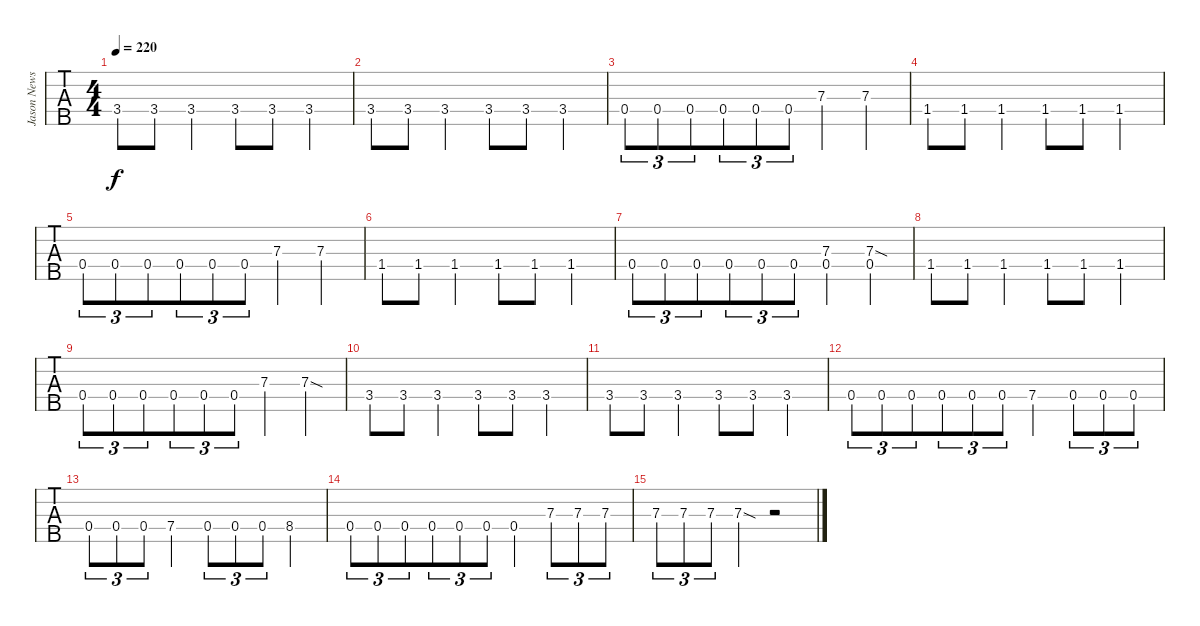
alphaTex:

\track ("Jason Newsted" "Jason News") {instrument electricbasspick}
\staff {tabs}
\tuning (G2 D2 A1 E1 B0) {hide}
\ts (4 4)
\tempo 220
\clef f4
\ks c
3.4.8{dy f} 3.4.8 3.4.4 3.4.8 3.4.8 3.4.4 |
3.4.8 3.4.8 3.4.4 3.4.8 3.4.8 3.4.4 |
0.4.8{tu (3 2)} 0.4.8{tu (3 2)} 0.4.8{tu (3 2) beam merge} 0.4.8{tu (3 2)} 0.4.8{tu (3 2)} 0.4.8{tu (3 2)} 7.3.4 7.3.4 |
1.4.8 1.4.8 1.4.4 1.4.8 1.4.8 1.4.4 |
0.4.8{tu (3 2)} 0.4.8{tu (3 2)} 0.4.8{tu (3 2) beam merge} 0.4.8{tu (3 2)} 0.4.8{tu (3 2)} 0.4.8{tu (3 2)} 7.3.4 7.3.4 |
1.4.8 1.4.8 1.4.4 1.4.8 1.4.8 1.4.4 |
0.4.8{tu (3 2)} 0.4.8{tu (3 2)} 0.4.8{tu (3 2) beam merge} 0.4.8{tu (3 2)} 0.4.8{tu (3 2)} 0.4.8{tu (3 2)} (7.3 0.4).4 (7.3{sod} 0.4).4 |
1.4.8 1.4.8 1.4.4 1.4.8 1.4.8 1.4.4 |
0.4.8{tu (3 2)} 0.4.8{tu (3 2)} 0.4.8{tu (3 2) beam merge} 0.4.8{tu (3 2)} 0.4.8{tu (3 2)} 0.4.8{tu (3 2)} 7.3.4 7.3{sod}.4 |
3.4.8 3.4.8 3.4.4 3.4.8 3.4.8 3.4.4 |
3.4.8 3.4.8 3.4.4 3.4.8 3.4.8 3.4.4 |
0.4.8{tu (3 2)} 0.4.8{tu (3 2)} 0.4.8{tu (3 2) beam merge} 0.4.8{tu (3 2)} 0.4.8{tu (3 2)} 0.4.8{tu (3 2)} 7.4.4 0.4.8{tu (3 2)} 0.4.8{tu (3 2)} 0.4.8{tu (3 2)} |
0.4.8{tu (3 2)} 0.4.8{tu (3 2)} 0.4.8{tu (3 2)} 7.4.4 0.4.8{tu (3 2)} 0.4.8{tu (3 2)} 0.4.8{tu (3 2)} 8.4.4 |
0.4.8{tu (3 2)} 0.4.8{tu (3 2)} 0.4.8{tu (3 2) beam merge} 0.4.8{tu (3 2)} 0.4.8{tu (3 2)} 0.4.8{tu (3 2) beam merge} 0.4{st}.4 7.3.8{tu (3 2)} 7.3.8{tu (3 2)} 7.3.8{tu (3 2)} |
7.3.8{tu (3 2)} 7.3.8{tu (3 2)} 7.3.8{tu (3 2)} 7.3{sod}.4 r.2
